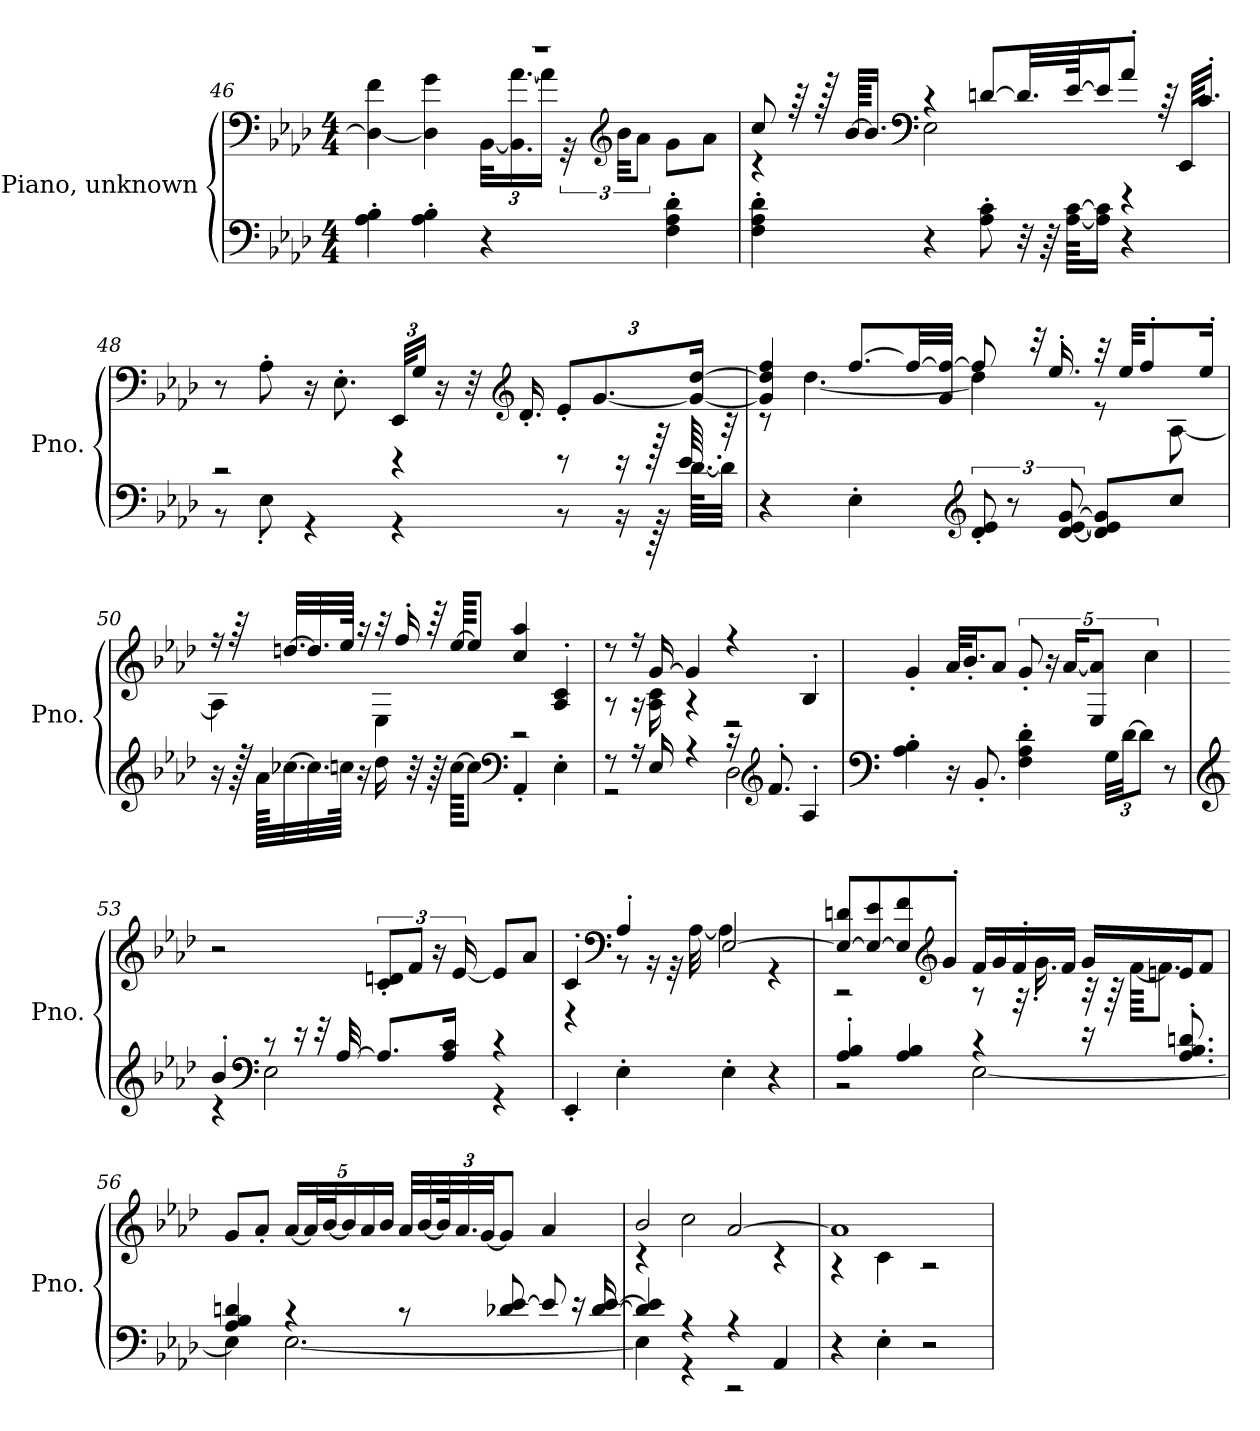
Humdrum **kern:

**kern	**kern
*part1	*part1
*staff2	*staff1
*I"Piano, unknown	*
*I'Pno.	*
*clefF4	*clefF4
*k[b-e-a-d-]	*k[b-e-a-d-]
*M4/4	*M4/4
=46	=46
*	*^
4A-\' 4B-\'	1r	4D-\_ 4f\
4A-\' 4B-\'	.	4D-\] 4g\
*	*	*Xbrackettup
4r	.	[48BB-\KLL
.	.	24.BB-\] [24.a-\
.	.	24a-\JJ]
*	*	*brackettup
.	.	48r
*	*clefG2	*
.	.	48b-\KKL
.	.	12a-\J
4F\' 4A-\' 4d-\'	.	8g\L
.	.	8a-\J
!!LO:LB:g=z	!!
=47	=47	=47
4F\' 4A-\' 4d-\'	8cc/	4r
.	64r	.
.	128r	.
.	[128b-/KKKLL	.
.	16.b-/JJ]	.
*	*clefF4	*
4r	4r	2E-\
8A-\' 8c\'	[8dn/L	.
32r	32.d/LL]	.
64r	.	.
[64A-\ [64c\KKLL	[64e-/JK	.
16A-\] 16c\]JJ	16e-/J]	.
4r	8a-'/J	4r
.	64r	.
.	64EE-/KKLL	.
.	16.c'/JJ	.
*	*v	*v
=48	=48
*^	*
2r	8r	8r
.	8E-'\	8A-'\
.	4r	16r
.	.	8.E-'\
*	*	*Xbrackettup
4r	4r	48EE-/KLL
.	.	24G/JJ
.	.	16r
.	.	32r
*	*	*clefG2
.	.	16.d-'/
8r	8r	12e-'/L
.	.	[12.g/
16r	16r	.
128r	128r	.
64.e-/	[64.d-\KLLL	.
.	.	24g/_ [24dd-/Jk
32r	32d-\JJJ]	.
*v	*v	*
!!LO:LB:g=z
=49	=49
*	*^
4r	4g/] 4dd-/] 4ff/	8r
.	.	[4.dd-\
4E-'\	[8.ff/L	.
.	32ff/LL_	.
.	32g/ 32ff/_JJJ	.
*clefG2	*	*
12d-/' 12e-/'	8ff/]	4dd-\]
12r	.	.
.	32r	.
.	16.ee-'/	.
[12d-/ [12e-/ [12g/	.	.
8d-/] 8e-/] 8g/]L	32r	8r
.	32ee-/KKL	.
.	8ff'/	.
8cc/J	.	[8A-\
.	16ee-'/Jk	.
=50	=50	=50
16r	16r	4A-\]
128r	64r	.
128a-\KKLLL	.	.
[32.cc-X\	[32.ddn/LLL	.
32.cc-\]	32.dd/]	.
64ccn\JJJk	64ee-/JJJk	.
16r	16r	.
16dd-\	32r	4E-\
.	16ff'/	.
32r	.	.
64r	64r	.
[64cc\KKKL	[64ee-/KKKL	.
8cc\J]	8ee-/J]	.
*clefF4	*	*
4AA-'/	4cc/ 4aa-/	2r
4E-'\	4A-/' 4c/'	.
!!LO:LB:g=z	!!
=51	=51	=51
*^	*	*
8r	2r	8r	8r
16r	.	16r	16r
16E-/	.	[16g/	16A-\ 16c\
4r	.	4g/]	4r
16r	2D-\	4r	2r
*clefG2	*	*	*
8.f'/	.	.	.
4A-'/	.	4B-'/	.
*v	*v	*	*
*	*v	*v
=52	=52
*clefF4	*
4A-\' 4B-\'	4g'/
16r	32a-/KLL
.	16.b-'/J
8.BB-'/	.
.	8a-/J
*	*brackettup
4F\' 4A-\' 4d-\'	10g'/
.	20r
.	[20a-/KL
.	10E-/ 10a-/]J
*Xbrackettup	*
48G\LLL	.
[48d-\JJ	.
12d-\J]	.
.	5cc\
8r	.
=53	=53
*clefG2	*
*^	*
4b-'/	4r	2r
*clefF4	*	*
8r	2E-\	.
16r	.	.
32r	.	.
[32A-/	.	.
8.A-/L]	.	12c/' 12dn/'L
.	.	12f/J
.	.	24r
16A-/ 16c/Jk	.	.
.	.	[24e-/
4r	4r	8e-/L]
.	.	8a-/J
*v	*v	*
!!LO:LB:g=z
=54	=54
*	*^
4EE-'/	4c'/	4r
*	*clefF4	*
4E-'\	4A-'/	8r
.	.	16r
.	.	32r
.	.	[32A-\
4E-'\	[2E-/	4A-\]
4r	.	4r
=55	=55	=55
*^	*	*
4A-/' 4B-/'	2r	8E-/_ 8dn/L	2r
.	.	8E-/_ 8e-/	.
4A-/ 4B-/	.	8E-/] 8f/	.
*	*	*clefG2	*
.	.	8g'/J	.
4r	[2E-\	16f/LL	8r
.	.	16g/	.
.	.	16f'/	32r
.	.	.	16.g'\
.	.	16f/JJ	.
16r	.	16g/LL	32r
.	.	.	64r
.	.	.	[64f\KKKL
8.A-/' 8.B-/' 8.dn/'	.	16en/J	8.f\J]
.	.	8f/J	.
*	*	*v	*v
!!LO:LB:g=z
=56	=56	=56
4A-/ 4B-/ 4dn/	4E-\]	8g/L
.	.	8a-'/J
*	*	*Xbrackettup
4r	[2.E-\	[20a-/LL
.	.	40a-/L]
.	.	[40b-/J
.	.	20b-/]
.	.	20a-/
.	.	20b-/JJ
8r	.	32a-/LLL
.	.	[32b-/
.	.	96b-/K]
.	.	48.a-/
.	.	[48g/JJ
8d-X/ [8e-/	.	8g/J]
8e-/]	.	4a-/
16r	.	.
[16d-/ [16e-/	.	.
=57	=57	=57
*	*	*^
4d-/] 4e-/]	4E-\]	2b-/	4r
4r	4r	.	2cc\
4r	2r	[2a-/	.
4AA-/	.	.	4r
*v	*v	*	*
=58	=58	=58
4r	1a-]	4r
4E-'\	.	4c\
2r	.	2r
*	*v	*v
=	=
*-	*-
